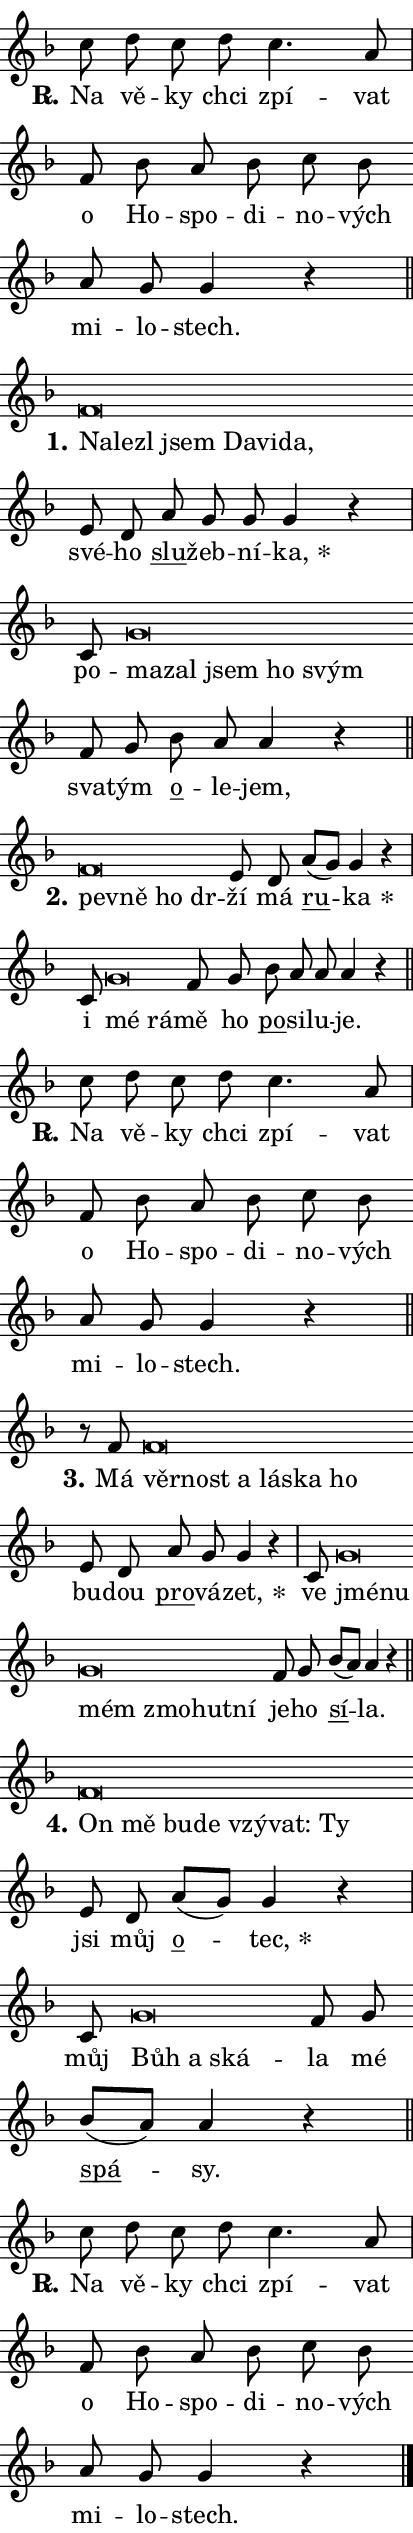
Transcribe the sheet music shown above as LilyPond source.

\version "2.22.1"
\header { tagline = "" }
\paper {
  indent = 0\cm
  top-margin = 0\cm
  right-margin = 0\cm
  bottom-margin = 0\cm
  left-margin = 0\cm
  paper-width = 7\cm
  page-breaking = #ly:one-page-breaking
  system-system-spacing.basic-distance = #11
  score-system-spacing.basic-distance = #11.3
  ragged-last = ##f
}


%% Author: Thomas Morley
%% https://lists.gnu.org/archive/html/lilypond-user/2020-05/msg00002.html
#(define (line-position grob)
"Returns position of @var[grob} in current system:
   @code{'start}, if at first time-step
   @code{'end}, if at last time-step
   @code{'middle} otherwise
"
  (let* ((col (ly:item-get-column grob))
         (ln (ly:grob-object col 'left-neighbor))
         (rn (ly:grob-object col 'right-neighbor))
         (col-to-check-left (if (ly:grob? ln) ln col))
         (col-to-check-right (if (ly:grob? rn) rn col))
         (break-dir-left
           (and
             (ly:grob-property col-to-check-left 'non-musical #f)
             (ly:item-break-dir col-to-check-left)))
         (break-dir-right
           (and
             (ly:grob-property col-to-check-right 'non-musical #f)
             (ly:item-break-dir col-to-check-right))))
        (cond ((eqv? 1 break-dir-left) 'start)
              ((eqv? -1 break-dir-right) 'end)
              (else 'middle))))

#(define (tranparent-at-line-position vctor)
  (lambda (grob)
  "Relying on @code{line-position} select the relevant enry from @var{vctor}.
Used to determine transparency,"
    (case (line-position grob)
      ((end) (not (vector-ref vctor 0)))
      ((middle) (not (vector-ref vctor 1)))
      ((start) (not (vector-ref vctor 2))))))

noteHeadBreakVisibility =
#(define-music-function (break-visibility)(vector?)
"Makes @code{NoteHead}s transparent relying on @var{break-visibility}"
#{
  \override NoteHead.transparent =
    #(tranparent-at-line-position break-visibility)
#})

#(define delete-ledgers-for-transparent-note-heads
  (lambda (grob)
    "Reads whether a @code{NoteHead} is transparent.
If so this @code{NoteHead} is removed from @code{'note-heads} from
@var{grob}, which is supposed to be @code{LedgerLineSpanner}.
As a result ledgers are not printed for this @code{NoteHead}"
    (let* ((nhds-array (ly:grob-object grob 'note-heads))
           (nhds-list
             (if (ly:grob-array? nhds-array)
                 (ly:grob-array->list nhds-array)
                 '()))
           ;; Relies on the transparent-property being done before
           ;; Staff.LedgerLineSpanner.after-line-breaking is executed.
           ;; This is fragile ...
           (to-keep
             (remove
               (lambda (nhd)
                 (ly:grob-property nhd 'transparent #f))
               nhds-list)))
      ;; TODO find a better method to iterate over grob-arrays, similiar
      ;; to filter/remove etc for lists
      ;; For now rebuilt from scratch
      (set! (ly:grob-object grob 'note-heads)  '())
      (for-each
        (lambda (nhd)
          (ly:pointer-group-interface::add-grob grob 'note-heads nhd))
        to-keep))))

hideNotes = {
  \noteHeadBreakVisibility #begin-of-line-visible
}
unHideNotes = {
  \noteHeadBreakVisibility #all-visible
}

% work-around for resetting accidentals
% https://lilypond.org/doc/v2.23/Documentation/notation/displaying-rhythms#unmetered-music
cadenzaMeasure = {
  \cadenzaOff
  \partial 1024 s1024
  \cadenzaOn
}

#(define-markup-command (accent layout props text) (markup?)
  "Underline accented syllable"
  (interpret-markup layout props
    #{\markup \override #'(offset . 4.3) \underline { #text }#}))

responsum = \markup \concat {
  "R" \hspace #-1.05 \path #0.1 #'((moveto 0 0.07) (lineto 0.9 0.8)) \hspace #0.05 "."
}

\layout {
    \context {
        \Staff
        \remove "Time_signature_engraver"
        \override LedgerLineSpanner.after-line-breaking = #delete-ledgers-for-transparent-note-heads
    }
    \context {
        \Voice {
            \override NoteHead.output-attributes = #'((class . "notehead"))
            \override Hairpin.height = #0.55
        }
    }
    \context {
        \Lyrics {
            \override StanzaNumber.output-attributes = #'((class . "stanzanumber"))
            \override LyricSpace.minimum-distance = #0.9
            \override LyricText.font-name = #"TeX Gyre Schola"
            \override LyricText.font-size = 1
            \override StanzaNumber.font-name = #"TeX Gyre Schola Bold"
            \override StanzaNumber.font-size = 1
        }
    }
}

% magnetic-lyrics.ily
%
%   written by
%     Jean Abou Samra <jean@abou-samra.fr>
%     Werner Lemberg <wl@gnu.org>
%
%   adapted by
%     Jiri Hon <jiri.hon@gmail.com>
%
% Version 2022-Apr-15

% https://www.mail-archive.com/lilypond-user@gnu.org/msg149350.html

#(define (Left_hyphen_pointer_engraver context)
   "Collect syllable-hyphen-syllable occurrences in lyrics and store
them in properties.  This engraver only looks to the left.  For
example, if the lyrics input is @code{foo -- bar}, it does the
following.

@itemize @bullet
@item
Set the @code{text} property of the @code{LyricHyphen} grob between
@q{foo} and @q{bar} to @code{foo}.

@item
Set the @code{left-hyphen} property of the @code{LyricText} grob with
text @q{foo} to the @code{LyricHyphen} grob between @q{foo} and
@q{bar}.
@end itemize

Use this auxiliary engraver in combination with the
@code{lyric-@/text::@/apply-@/magnetic-@/offset!} hook."
   (let ((hyphen #f)
         (text #f))
     (make-engraver
      (acknowledgers
       ((lyric-syllable-interface engraver grob source-engraver)
        (set! text grob)))
      (end-acknowledgers
       ((lyric-hyphen-interface engraver grob source-engraver)
        ;(when (not (grob::has-interface grob 'lyric-space-interface))
          (set! hyphen grob)));)
      ((stop-translation-timestep engraver)
       (when (and text hyphen)
         (ly:grob-set-object! text 'left-hyphen hyphen))
       (set! text #f)
       (set! hyphen #f)))))

#(define (lyric-text::apply-magnetic-offset! grob)
   "If the space between two syllables is less than the value in
property @code{LyricText@/.details@/.squash-threshold}, move the right
syllable to the left so that it gets concatenated with the left
syllable.

Use this function as a hook for
@code{LyricText@/.after-@/line-@/breaking} if the
@code{Left_@/hyphen_@/pointer_@/engraver} is active."
   (let ((hyphen (ly:grob-object grob 'left-hyphen #f)))
     (when hyphen
       (let ((left-text (ly:spanner-bound hyphen LEFT)))
         (when (grob::has-interface left-text 'lyric-syllable-interface)
           (let* ((common (ly:grob-common-refpoint grob left-text X))
                  (this-x-ext (ly:grob-extent grob common X))
                  (left-x-ext
                   (begin
                     ;; Trigger magnetism for left-text.
                     (ly:grob-property left-text 'after-line-breaking)
                     (ly:grob-extent left-text common X)))
                  ;; `delta` is the gap width between two syllables.
                  (delta (- (interval-start this-x-ext)
                            (interval-end left-x-ext)))
                  (details (ly:grob-property grob 'details))
                  (threshold (assoc-get 'squash-threshold details 0.2)))
             (when (< delta threshold)
               (let* (;; We have to manipulate the input text so that
                      ;; ligatures crossing syllable boundaries are not
                      ;; disabled.  For languages based on the Latin
                      ;; script this is essentially a beautification.
                      ;; However, for non-Western scripts it can be a
                      ;; necessity.
                      (lt (ly:grob-property left-text 'text))
                      (rt (ly:grob-property grob 'text))
                      (is-space (grob::has-interface hyphen 'lyric-space-interface))
                      (space (if is-space " " ""))
                      (space-markup (grob-interpret-markup grob " "))
                      (space-size (interval-length (ly:stencil-extent space-markup X)))
                      (extra-delta (if is-space space-size 0))
                      ;; Append new syllable.
                      (ltrt-space (if (and (string? lt) (string? rt))
                                (string-append lt space rt)
                                (make-concat-markup (list lt space rt))))
                      ;; Right-align `ltrt` to the right side.
                      (ltrt-space-markup (grob-interpret-markup
                               grob
                               (make-translate-markup
                                (cons (interval-length this-x-ext) 0)
                                (make-right-align-markup ltrt-space)))))
                 (begin
                   ;; Don't print `left-text`.
                   (ly:grob-set-property! left-text 'stencil #f)
                   ;; Set text and stencil (which holds all collected
                   ;; syllables so far) and shift it to the left.
                   (ly:grob-set-property! grob 'text ltrt-space)
                   (ly:grob-set-property! grob 'stencil ltrt-space-markup)
                   (ly:grob-translate-axis! grob (- (- delta extra-delta)) X))))))))))


#(define (lyric-hyphen::displace-bounds-first grob)
   ;; Make very sure this callback isn't triggered too early.
   (let ((left (ly:spanner-bound grob LEFT))
         (right (ly:spanner-bound grob RIGHT)))
     (ly:grob-property left 'after-line-breaking)
     (ly:grob-property right 'after-line-breaking)
     (ly:lyric-hyphen::print grob)))

squashThreshold = #0.4

\layout {
  \context {
    \Lyrics
    \consists #Left_hyphen_pointer_engraver
    \override LyricText.after-line-breaking =
      #lyric-text::apply-magnetic-offset!
    \override LyricHyphen.stencil = #lyric-hyphen::displace-bounds-first
    \override LyricText.details.squash-threshold = \squashThreshold
    \override LyricHyphen.minimum-distance = 0
    \override LyricHyphen.minimum-length = \squashThreshold
  }
}

squash = \override LyricText.details.squash-threshold = 9999
unSquash = \override LyricText.details.squash-threshold = \squashThreshold

left = \override LyricText.self-alignment-X = #LEFT
unLeft = \revert LyricText.self-alignment-X

starOffset = #(lambda (grob) 
                (let ((x_offset (ly:self-alignment-interface::aligned-on-x-parent grob)))
                  (if (= x_offset 0) 0 (+ x_offset 1.2))))

star = #(define-music-function (syllable)(string?)
"Append star separator at the end of a syllable"
#{
  \once \override LyricText.X-offset = #starOffset
  \lyricmode { \markup {
    #syllable
    \override #'((font-name . "TeX Gyre Schola Bold")) \hspace #0.2 \lower #0.65 \larger "*"
  } }
#})

starAccent = #(define-music-function (syllable)(string?)
"Append star separator at the end of a syllable and make accent"
#{
  \once \override LyricText.X-offset = #starOffset
  \lyricmode { \markup {
    \accent #syllable
    \override #'((font-name . "TeX Gyre Schola Bold")) \hspace #0.2 \lower #0.65 \larger "*"
  } }
#})

breath = #(define-music-function (syllable)(string?)
"Append breathing indicator at the end of a syllable"
#{
  \lyricmode { \markup { #syllable "+" } }
#})

optionalBreath = #(define-music-function (syllable)(string?)
"Append optional breathing indicator at the end of a syllable"
#{
  \lyricmode { \markup { #syllable "(+)" } }
#})


\score {
    <<
        \new Voice = "melody" { \cadenzaOn \key f \major \relative { c''8 d c d c4. a8 \cadenzaMeasure \bar "|" f bes a bes \bar "" c bes \bar "" a g g4 r \cadenzaMeasure \bar "||" \break } }
        \new Lyrics \lyricsto "melody" { \lyricmode { \set stanza = \responsum
Na vě -- ky chci zpí -- vat o Ho -- spo -- di -- no -- vých mi -- lo -- stech. } }
    >>
    \layout {}
}

\score {
    <<
        \new Voice = "melody" { \cadenzaOn \key f \major \relative { f'\breve*1/16 \hideNotes \breve*1/16 \bar "" \breve*1/16 \bar "" \breve*1/16 \bar "" \breve*1/16 \bar "" \breve*1/16 \breve*1/16 \bar "" \unHideNotes e8 d \bar "" a' g g g4 r \cadenzaMeasure \bar "|" c,8 g'\breve*1/16 \hideNotes \breve*1/16 \bar "" \breve*1/16 \bar "" \breve*1/16 \breve*1/16 \bar "" \unHideNotes f8 g \bar "" bes a a4 r \cadenzaMeasure \bar "||" \break } }
        \new Lyrics \lyricsto "melody" { \lyricmode { \set stanza = "1."
\left Na -- \squash le -- zl jsem Da -- vi -- da, \unLeft \unSquash své -- ho \markup \accent slu -- žeb -- ní -- \star ka, po -- \left ma -- \squash zal jsem ho svým \unLeft \unSquash sva -- tým \markup \accent o -- le -- jem, } }
    >>
    \layout {}
}

\score {
    <<
        \new Voice = "melody" { \cadenzaOn \key f \major \relative { f'\breve*1/16 \hideNotes \breve*1/16 \bar "" \breve*1/16 \breve*1/16 \bar "" \unHideNotes e8 d \bar "" a'[( g)] g4 r \cadenzaMeasure \bar "|" c,8 g'\breve*1/16 \hideNotes \breve*1/16 \bar "" \unHideNotes f8 g \bar "" bes a a a4 r \cadenzaMeasure \bar "||" \break } }
        \new Lyrics \lyricsto "melody" { \lyricmode { \set stanza = "2."
\left pev -- \squash ně ho dr -- \unLeft \unSquash ží má \markup \accent ru -- \star ka i \left mé \squash rá -- \unLeft \unSquash mě ho \markup \accent po -- si -- lu -- je. } }
    >>
    \layout {}
}

\score {
    <<
        \new Voice = "melody" { \cadenzaOn \key f \major \relative { c''8 d c d c4. a8 \cadenzaMeasure \bar "|" f bes a bes \bar "" c bes \bar "" a g g4 r \cadenzaMeasure \bar "||" \break } }
        \new Lyrics \lyricsto "melody" { \lyricmode { \set stanza = \responsum
Na vě -- ky chci zpí -- vat o Ho -- spo -- di -- no -- vých mi -- lo -- stech. } }
    >>
    \layout {}
}

\score {
    <<
        \new Voice = "melody" { \cadenzaOn \key f \major \relative { r8 f'8 f\breve*1/16 \hideNotes \breve*1/16 \bar "" \breve*1/16 \bar "" \breve*1/16 \bar "" \breve*1/16 \breve*1/16 \bar "" \unHideNotes e8 d \bar "" a' g g4 r \cadenzaMeasure \bar "|" c,8 g'\breve*1/16 \hideNotes \breve*1/16 \bar "" \breve*1/16 \bar "" \breve*1/16 \bar "" \breve*1/16 \breve*1/16 \bar "" \unHideNotes f8 g \bar "" bes[( a)] a4 r \cadenzaMeasure \bar "||" \break } }
        \new Lyrics \lyricsto "melody" { \lyricmode { \set stanza = "3."
Má \left věr -- \squash nost a lá -- ska ho \unLeft \unSquash bu -- dou \markup \accent pro -- vá -- \star zet, ve \left jmé -- \squash nu mém zmo -- hut -- ní \unLeft \unSquash je -- ho \markup \accent sí -- la. } }
    >>
    \layout {}
}

\score {
    <<
        \new Voice = "melody" { \cadenzaOn \key f \major \relative { f'\breve*1/16 \hideNotes \breve*1/16 \bar "" \breve*1/16 \bar "" \breve*1/16 \bar "" \breve*1/16 \bar "" \breve*1/16 \breve*1/16 \bar "" \unHideNotes e8 d \bar "" a'[( g)] g4 r \cadenzaMeasure \bar "|" c,8 g'\breve*1/16 \hideNotes \breve*1/16 \breve*1/16 \bar "" \unHideNotes f8 g \bar "" bes[( a)] a4 r \cadenzaMeasure \bar "||" \break } }
        \new Lyrics \lyricsto "melody" { \lyricmode { \set stanza = "4."
\left On \squash mě bu -- de vzý -- vat: Ty \unLeft \unSquash jsi můj \markup \accent o -- \star tec, můj \left Bůh \squash a ská -- \unLeft \unSquash la mé \markup \accent spá -- sy. } }
    >>
    \layout {}
}

\score {
    <<
        \new Voice = "melody" { \cadenzaOn \key f \major \relative { c''8 d c d c4. a8 \cadenzaMeasure \bar "|" f bes a bes \bar "" c bes \bar "" a g g4 r \cadenzaMeasure \bar "||" \break } \bar "|." }
        \new Lyrics \lyricsto "melody" { \lyricmode { \set stanza = \responsum
Na vě -- ky chci zpí -- vat o Ho -- spo -- di -- no -- vých mi -- lo -- stech. } }
    >>
    \layout {}
}
